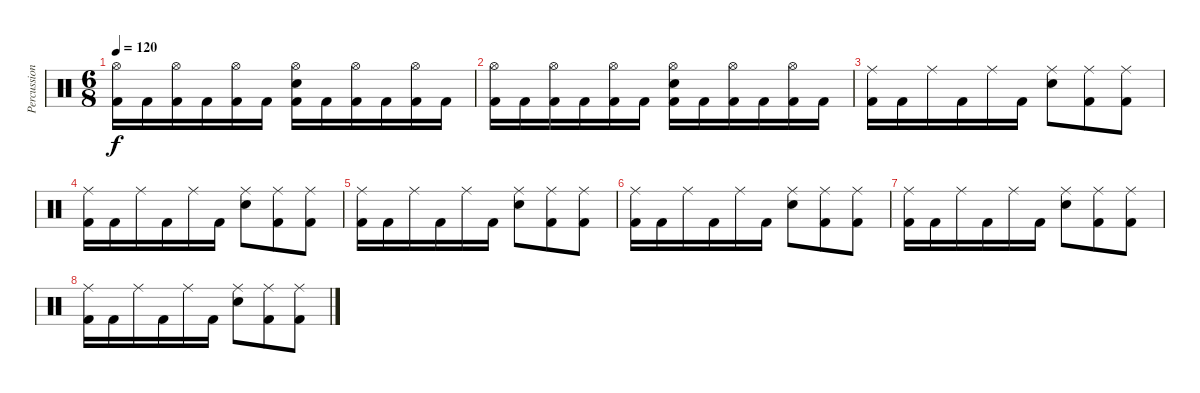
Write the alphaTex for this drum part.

\track ("Percussion" "Percussion") {instrument percussion}
\staff {score}
\articulation defaults
\ts (6 8)
\tempo 120
\clef neutral
\ks c
("Hi-Hat (open)" "Kick (hit) 2").16{dy f} "Kick (hit) 2".16 ("Hi-Hat (open)" "Kick (hit) 2").16 "Kick (hit) 2".16 ("Hi-Hat (open)" "Kick (hit) 2").16 "Kick (hit) 2".16 ("Hi-Hat (open)" "Electric Snare (hit)" "Kick (hit) 2").16 "Kick (hit) 2".16 ("Hi-Hat (open)" "Kick (hit) 2").16 "Kick (hit) 2".16 ("Hi-Hat (open)" "Kick (hit) 2").16 "Kick (hit) 2".16 |
("Hi-Hat (open)" "Kick (hit) 2").16 "Kick (hit) 2".16 ("Hi-Hat (open)" "Kick (hit) 2").16 "Kick (hit) 2".16 ("Hi-Hat (open)" "Kick (hit) 2").16 "Kick (hit) 2".16 ("Hi-Hat (open)" "Electric Snare (hit)" "Kick (hit) 2").16 "Kick (hit) 2".16 ("Hi-Hat (open)" "Kick (hit) 2").16 "Kick (hit) 2".16 ("Hi-Hat (open)" "Kick (hit) 2").16 "Kick (hit) 2".16 |
("Ride (middle)" "Kick (hit) 2").16 "Kick (hit) 2".16 "Ride (middle)".16 "Kick (hit) 2".16 "Ride (middle)".16 "Kick (hit) 2".16 ("Ride (middle)" "Electric Snare (hit)").8 ("Ride (middle)" "Kick (hit) 2").8 ("Ride (middle)" "Kick (hit) 2").8 |
("Ride (middle)" "Kick (hit) 2").16 "Kick (hit) 2".16 "Ride (middle)".16 "Kick (hit) 2".16 "Ride (middle)".16 "Kick (hit) 2".16 ("Ride (middle)" "Electric Snare (hit)").8 ("Ride (middle)" "Kick (hit) 2").8 ("Ride (middle)" "Kick (hit) 2").8 |
("Ride (middle)" "Kick (hit) 2").16 "Kick (hit) 2".16 "Ride (middle)".16 "Kick (hit) 2".16 "Ride (middle)".16 "Kick (hit) 2".16 ("Ride (middle)" "Electric Snare (hit)").8 ("Ride (middle)" "Kick (hit) 2").8 ("Ride (middle)" "Kick (hit) 2").8 |
("Ride (middle)" "Kick (hit) 2").16 "Kick (hit) 2".16 "Ride (middle)".16 "Kick (hit) 2".16 "Ride (middle)".16 "Kick (hit) 2".16 ("Ride (middle)" "Electric Snare (hit)").8 ("Ride (middle)" "Kick (hit) 2").8 ("Ride (middle)" "Kick (hit) 2").8 |
("Ride (middle)" "Kick (hit) 2").16 "Kick (hit) 2".16 "Ride (middle)".16 "Kick (hit) 2".16 "Ride (middle)".16 "Kick (hit) 2".16 ("Ride (middle)" "Electric Snare (hit)").8 ("Ride (middle)" "Kick (hit) 2").8 ("Ride (middle)" "Kick (hit) 2").8 |
("Ride (middle)" "Kick (hit) 2").16 "Kick (hit) 2".16 "Ride (middle)".16 "Kick (hit) 2".16 "Ride (middle)".16 "Kick (hit) 2".16 ("Ride (middle)" "Electric Snare (hit)").8 ("Ride (middle)" "Kick (hit) 2").8 ("Ride (middle)" "Kick (hit) 2").8
